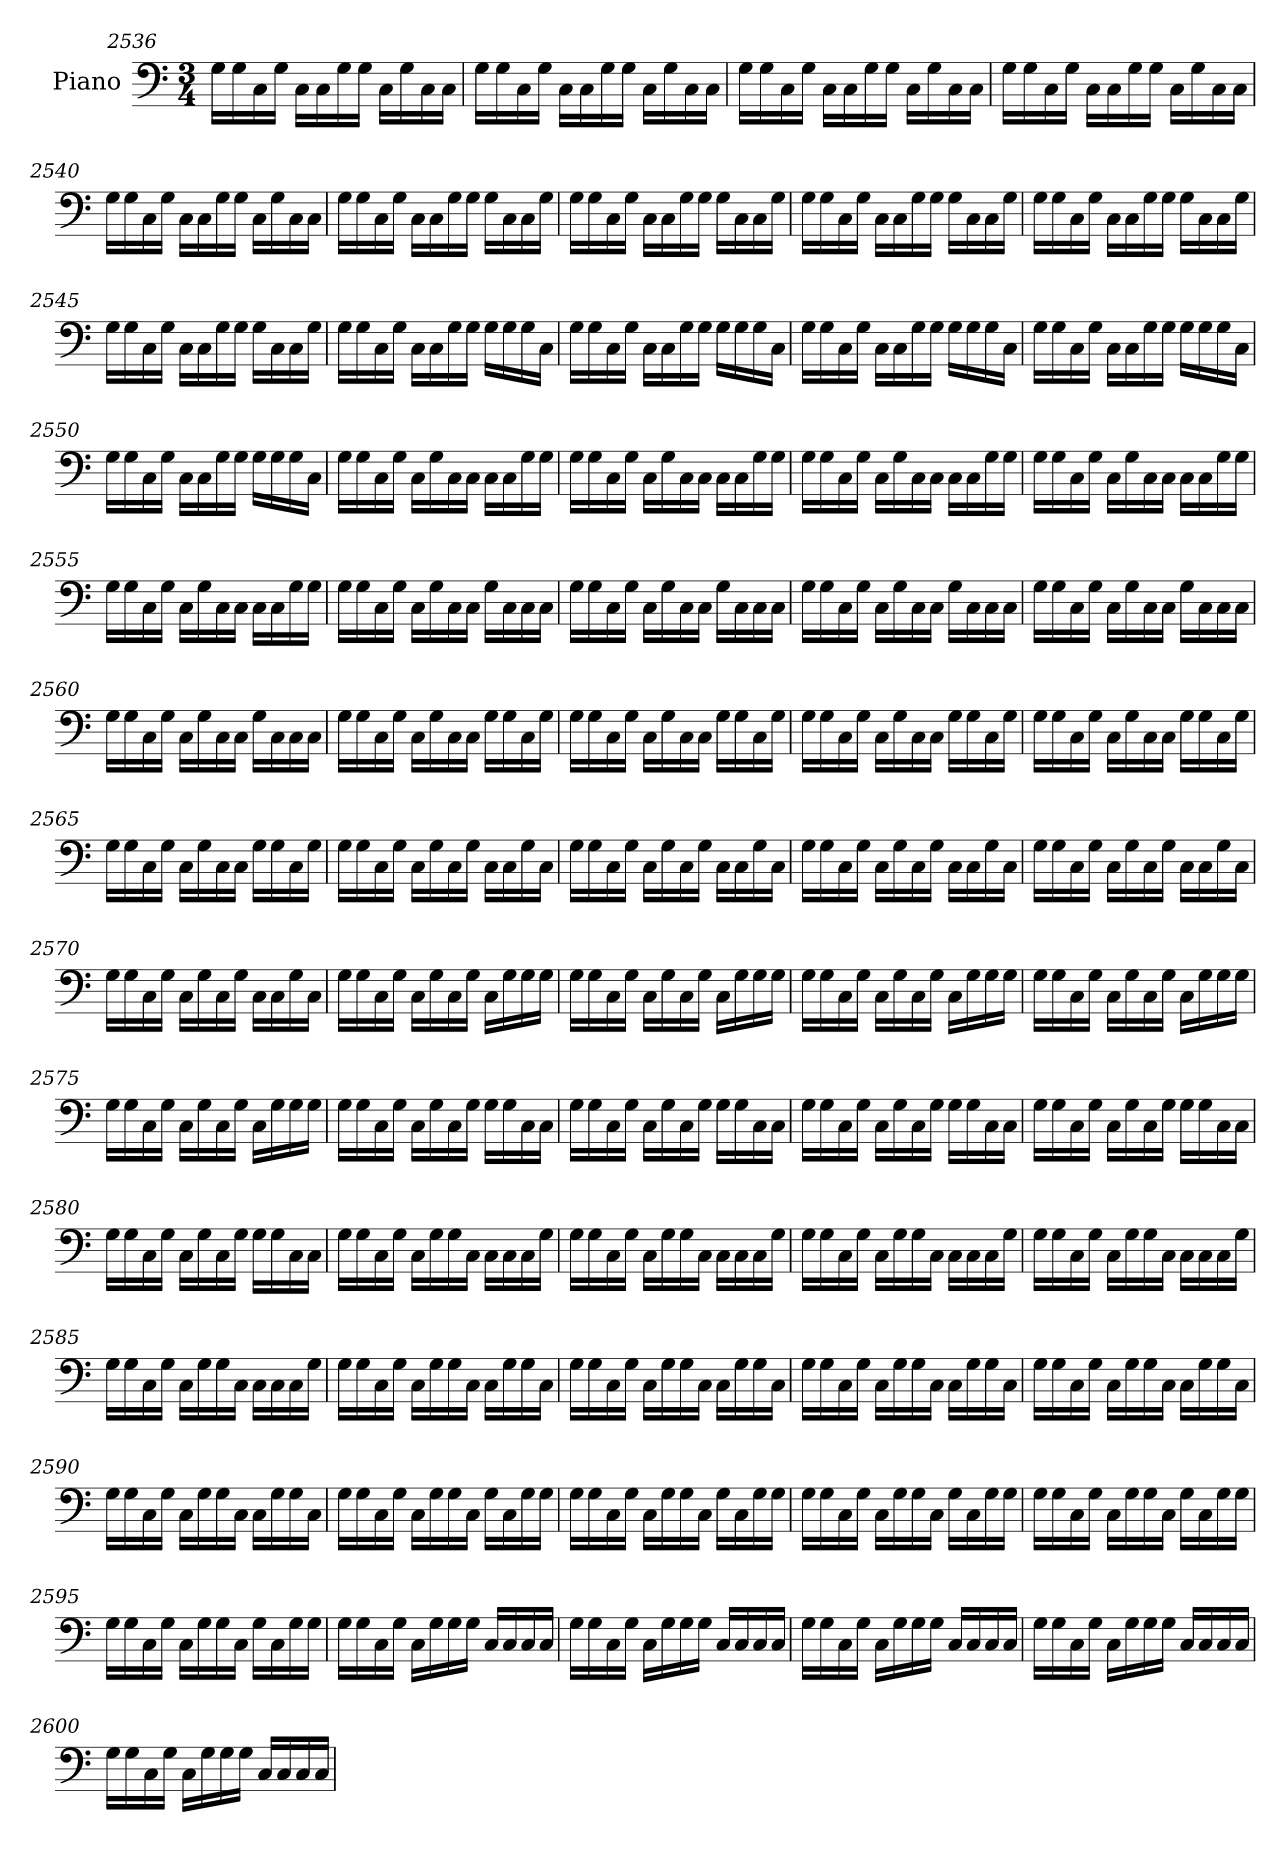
**kern
*part1
*staff1
*I"Piano
*I'Pno.
!!LO:LB:g=z
*clefF4
*k[]
*M3/4
=2536
16G\LL
16G\
16C\
16G\JJ
16C\LL
16C\
16G\
16G\JJ
16C\LL
16G\
16C\
16C\JJ
=2537
16G\LL
16G\
16C\
16G\JJ
16C\LL
16C\
16G\
16G\JJ
16C\LL
16G\
16C\
16C\JJ
=2538
16G\LL
16G\
16C\
16G\JJ
16C\LL
16C\
16G\
16G\JJ
16C\LL
16G\
16C\
16C\JJ
!!LO:LB:g=z
=2539
16G\LL
16G\
16C\
16G\JJ
16C\LL
16C\
16G\
16G\JJ
16C\LL
16G\
16C\
16C\JJ
=2540
16G\LL
16G\
16C\
16G\JJ
16C\LL
16C\
16G\
16G\JJ
16C\LL
16G\
16C\
16C\JJ
=2541
16G\LL
16G\
16C\
16G\JJ
16C\LL
16C\
16G\
16G\JJ
16G\LL
16C\
16C\
16G\JJ
!!LO:LB:g=z
=2542
16G\LL
16G\
16C\
16G\JJ
16C\LL
16C\
16G\
16G\JJ
16G\LL
16C\
16C\
16G\JJ
=2543
16G\LL
16G\
16C\
16G\JJ
16C\LL
16C\
16G\
16G\JJ
16G\LL
16C\
16C\
16G\JJ
=2544
16G\LL
16G\
16C\
16G\JJ
16C\LL
16C\
16G\
16G\JJ
16G\LL
16C\
16C\
16G\JJ
!!LO:LB:g=z
=2545
16G\LL
16G\
16C\
16G\JJ
16C\LL
16C\
16G\
16G\JJ
16G\LL
16C\
16C\
16G\JJ
=2546
16G\LL
16G\
16C\
16G\JJ
16C\LL
16C\
16G\
16G\JJ
16G\LL
16G\
16G\
16C\JJ
=2547
16G\LL
16G\
16C\
16G\JJ
16C\LL
16C\
16G\
16G\JJ
16G\LL
16G\
16G\
16C\JJ
!!LO:PB:g=z
=2548
16G\LL
16G\
16C\
16G\JJ
16C\LL
16C\
16G\
16G\JJ
16G\LL
16G\
16G\
16C\JJ
=2549
16G\LL
16G\
16C\
16G\JJ
16C\LL
16C\
16G\
16G\JJ
16G\LL
16G\
16G\
16C\JJ
=2550
16G\LL
16G\
16C\
16G\JJ
16C\LL
16C\
16G\
16G\JJ
16G\LL
16G\
16G\
16C\JJ
!!LO:LB:g=z
=2551
16G\LL
16G\
16C\
16G\JJ
16C\LL
16G\
16C\
16C\JJ
16C\LL
16C\
16G\
16G\JJ
=2552
16G\LL
16G\
16C\
16G\JJ
16C\LL
16G\
16C\
16C\JJ
16C\LL
16C\
16G\
16G\JJ
=2553
16G\LL
16G\
16C\
16G\JJ
16C\LL
16G\
16C\
16C\JJ
16C\LL
16C\
16G\
16G\JJ
!!LO:LB:g=z
=2554
16G\LL
16G\
16C\
16G\JJ
16C\LL
16G\
16C\
16C\JJ
16C\LL
16C\
16G\
16G\JJ
=2555
16G\LL
16G\
16C\
16G\JJ
16C\LL
16G\
16C\
16C\JJ
16C\LL
16C\
16G\
16G\JJ
=2556
16G\LL
16G\
16C\
16G\JJ
16C\LL
16G\
16C\
16C\JJ
16G\LL
16C\
16C\
16C\JJ
!!LO:LB:g=z
=2557
16G\LL
16G\
16C\
16G\JJ
16C\LL
16G\
16C\
16C\JJ
16G\LL
16C\
16C\
16C\JJ
=2558
16G\LL
16G\
16C\
16G\JJ
16C\LL
16G\
16C\
16C\JJ
16G\LL
16C\
16C\
16C\JJ
=2559
16G\LL
16G\
16C\
16G\JJ
16C\LL
16G\
16C\
16C\JJ
16G\LL
16C\
16C\
16C\JJ
!!LO:LB:g=z
=2560
16G\LL
16G\
16C\
16G\JJ
16C\LL
16G\
16C\
16C\JJ
16G\LL
16C\
16C\
16C\JJ
=2561
16G\LL
16G\
16C\
16G\JJ
16C\LL
16G\
16C\
16C\JJ
16G\LL
16G\
16C\
16G\JJ
=2562
16G\LL
16G\
16C\
16G\JJ
16C\LL
16G\
16C\
16C\JJ
16G\LL
16G\
16C\
16G\JJ
!!LO:LB:g=z
=2563
16G\LL
16G\
16C\
16G\JJ
16C\LL
16G\
16C\
16C\JJ
16G\LL
16G\
16C\
16G\JJ
=2564
16G\LL
16G\
16C\
16G\JJ
16C\LL
16G\
16C\
16C\JJ
16G\LL
16G\
16C\
16G\JJ
=2565
16G\LL
16G\
16C\
16G\JJ
16C\LL
16G\
16C\
16C\JJ
16G\LL
16G\
16C\
16G\JJ
!!LO:LB:g=z
=2566
16G\LL
16G\
16C\
16G\JJ
16C\LL
16G\
16C\
16G\JJ
16C\LL
16C\
16G\
16C\JJ
=2567
16G\LL
16G\
16C\
16G\JJ
16C\LL
16G\
16C\
16G\JJ
16C\LL
16C\
16G\
16C\JJ
=2568
16G\LL
16G\
16C\
16G\JJ
16C\LL
16G\
16C\
16G\JJ
16C\LL
16C\
16G\
16C\JJ
!!LO:LB:g=z
=2569
16G\LL
16G\
16C\
16G\JJ
16C\LL
16G\
16C\
16G\JJ
16C\LL
16C\
16G\
16C\JJ
=2570
16G\LL
16G\
16C\
16G\JJ
16C\LL
16G\
16C\
16G\JJ
16C\LL
16C\
16G\
16C\JJ
=2571
16G\LL
16G\
16C\
16G\JJ
16C\LL
16G\
16C\
16G\JJ
16C\LL
16G\
16G\
16G\JJ
!!LO:LB:g=z
=2572
16G\LL
16G\
16C\
16G\JJ
16C\LL
16G\
16C\
16G\JJ
16C\LL
16G\
16G\
16G\JJ
=2573
16G\LL
16G\
16C\
16G\JJ
16C\LL
16G\
16C\
16G\JJ
16C\LL
16G\
16G\
16G\JJ
=2574
16G\LL
16G\
16C\
16G\JJ
16C\LL
16G\
16C\
16G\JJ
16C\LL
16G\
16G\
16G\JJ
!!LO:LB:g=z
=2575
16G\LL
16G\
16C\
16G\JJ
16C\LL
16G\
16C\
16G\JJ
16C\LL
16G\
16G\
16G\JJ
=2576
16G\LL
16G\
16C\
16G\JJ
16C\LL
16G\
16C\
16G\JJ
16G\LL
16G\
16C\
16C\JJ
=2577
16G\LL
16G\
16C\
16G\JJ
16C\LL
16G\
16C\
16G\JJ
16G\LL
16G\
16C\
16C\JJ
!!LO:LB:g=z
=2578
16G\LL
16G\
16C\
16G\JJ
16C\LL
16G\
16C\
16G\JJ
16G\LL
16G\
16C\
16C\JJ
=2579
16G\LL
16G\
16C\
16G\JJ
16C\LL
16G\
16C\
16G\JJ
16G\LL
16G\
16C\
16C\JJ
=2580
16G\LL
16G\
16C\
16G\JJ
16C\LL
16G\
16C\
16G\JJ
16G\LL
16G\
16C\
16C\JJ
!!LO:PB:g=z
=2581
16G\LL
16G\
16C\
16G\JJ
16C\LL
16G\
16G\
16C\JJ
16C\LL
16C\
16C\
16G\JJ
=2582
16G\LL
16G\
16C\
16G\JJ
16C\LL
16G\
16G\
16C\JJ
16C\LL
16C\
16C\
16G\JJ
=2583
16G\LL
16G\
16C\
16G\JJ
16C\LL
16G\
16G\
16C\JJ
16C\LL
16C\
16C\
16G\JJ
!!LO:LB:g=z
=2584
16G\LL
16G\
16C\
16G\JJ
16C\LL
16G\
16G\
16C\JJ
16C\LL
16C\
16C\
16G\JJ
=2585
16G\LL
16G\
16C\
16G\JJ
16C\LL
16G\
16G\
16C\JJ
16C\LL
16C\
16C\
16G\JJ
=2586
16G\LL
16G\
16C\
16G\JJ
16C\LL
16G\
16G\
16C\JJ
16C\LL
16G\
16G\
16C\JJ
!!LO:LB:g=z
=2587
16G\LL
16G\
16C\
16G\JJ
16C\LL
16G\
16G\
16C\JJ
16C\LL
16G\
16G\
16C\JJ
=2588
16G\LL
16G\
16C\
16G\JJ
16C\LL
16G\
16G\
16C\JJ
16C\LL
16G\
16G\
16C\JJ
=2589
16G\LL
16G\
16C\
16G\JJ
16C\LL
16G\
16G\
16C\JJ
16C\LL
16G\
16G\
16C\JJ
!!LO:LB:g=z
=2590
16G\LL
16G\
16C\
16G\JJ
16C\LL
16G\
16G\
16C\JJ
16C\LL
16G\
16G\
16C\JJ
=2591
16G\LL
16G\
16C\
16G\JJ
16C\LL
16G\
16G\
16C\JJ
16G\LL
16C\
16G\
16G\JJ
=2592
16G\LL
16G\
16C\
16G\JJ
16C\LL
16G\
16G\
16C\JJ
16G\LL
16C\
16G\
16G\JJ
!!LO:LB:g=z
=2593
16G\LL
16G\
16C\
16G\JJ
16C\LL
16G\
16G\
16C\JJ
16G\LL
16C\
16G\
16G\JJ
=2594
16G\LL
16G\
16C\
16G\JJ
16C\LL
16G\
16G\
16C\JJ
16G\LL
16C\
16G\
16G\JJ
=2595
16G\LL
16G\
16C\
16G\JJ
16C\LL
16G\
16G\
16C\JJ
16G\LL
16C\
16G\
16G\JJ
!!LO:LB:g=z
=2596
16G\LL
16G\
16C\
16G\JJ
16C\LL
16G\
16G\
16G\JJ
16C/LL
16C/
16C/
16C/JJ
=2597
16G\LL
16G\
16C\
16G\JJ
16C\LL
16G\
16G\
16G\JJ
16C/LL
16C/
16C/
16C/JJ
=2598
16G\LL
16G\
16C\
16G\JJ
16C\LL
16G\
16G\
16G\JJ
16C/LL
16C/
16C/
16C/JJ
!!LO:LB:g=z
=2599
16G\LL
16G\
16C\
16G\JJ
16C\LL
16G\
16G\
16G\JJ
16C/LL
16C/
16C/
16C/JJ
=2600
16G\LL
16G\
16C\
16G\JJ
16C\LL
16G\
16G\
16G\JJ
16C/LL
16C/
16C/
16C/JJ
=
*-
